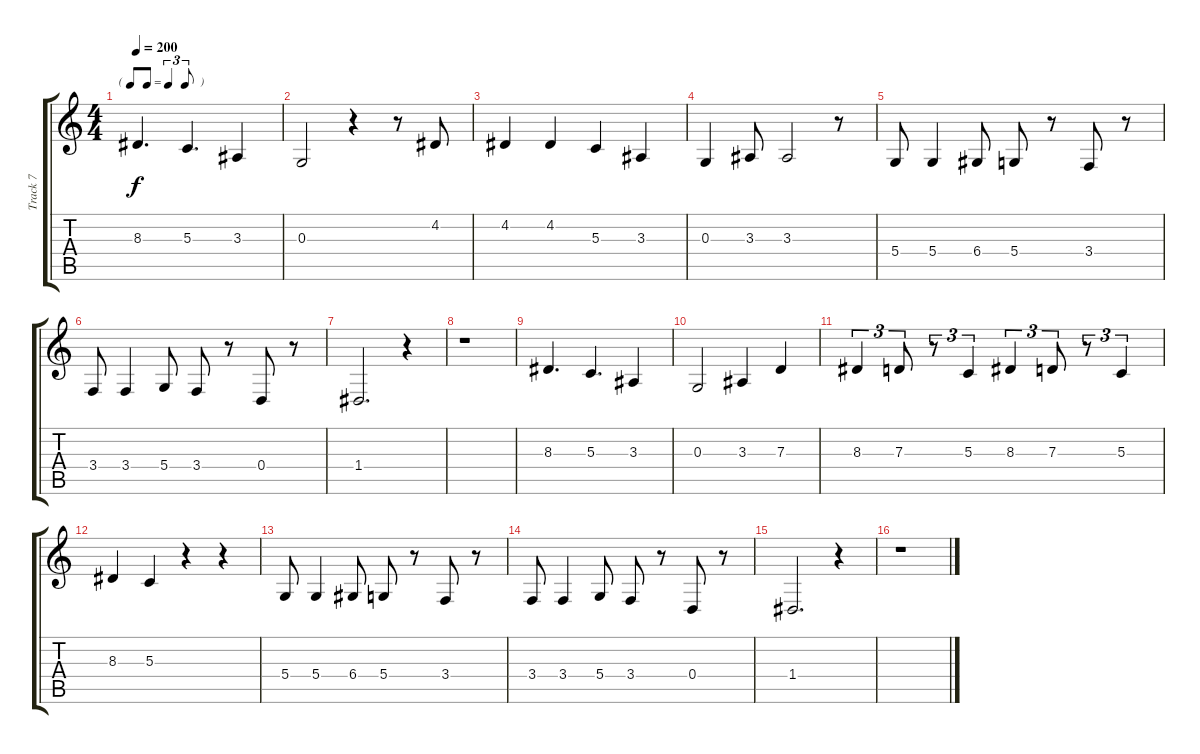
\track ("Track 7" "Track 7") {instrument trombone}
\staff {score tabs}
\tuning (E4 B3 G3 D3 A2 E2) {hide}
\ts (4 4)
\tf triplet8th
\tempo 200
\clef g2
\ks c
8.3.4{d dy f} 5.3.4{d} 3.3.4 |
0.3.2 r.4 r.8 4.2.8 |
4.2.4 4.2.4 5.3.4 3.3.4 |
0.3.4 3.3.8 3.3.2 r.8 |
5.4.8 5.4.4 6.4.8 5.4.8 r.8 3.4.8 r.8 |
3.4.8 3.4.4 5.4.8 3.4.8 r.8 0.4.8 r.8 |
1.4.2{d} r.4 |
r.1 |
8.3.4{d} 5.3.4{d} 3.3.4 |
0.3.2 3.3.4 7.3.4 |
8.3.4{tu (3 2)} 7.3.8{tu (3 2)} r.8{tu (3 2)} 5.3.4{tu (3 2)} 8.3.4{tu (3 2)} 7.3.8{tu (3 2)} r.8{tu (3 2)} 5.3.4{tu (3 2)} |
8.3.4 5.3.4 r.4 r.4 |
5.4.8 5.4.4 6.4.8 5.4.8 r.8 3.4.8 r.8 |
3.4.8 3.4.4 5.4.8 3.4.8 r.8 0.4.8 r.8 |
1.4.2{d} r.4 |
r.1
